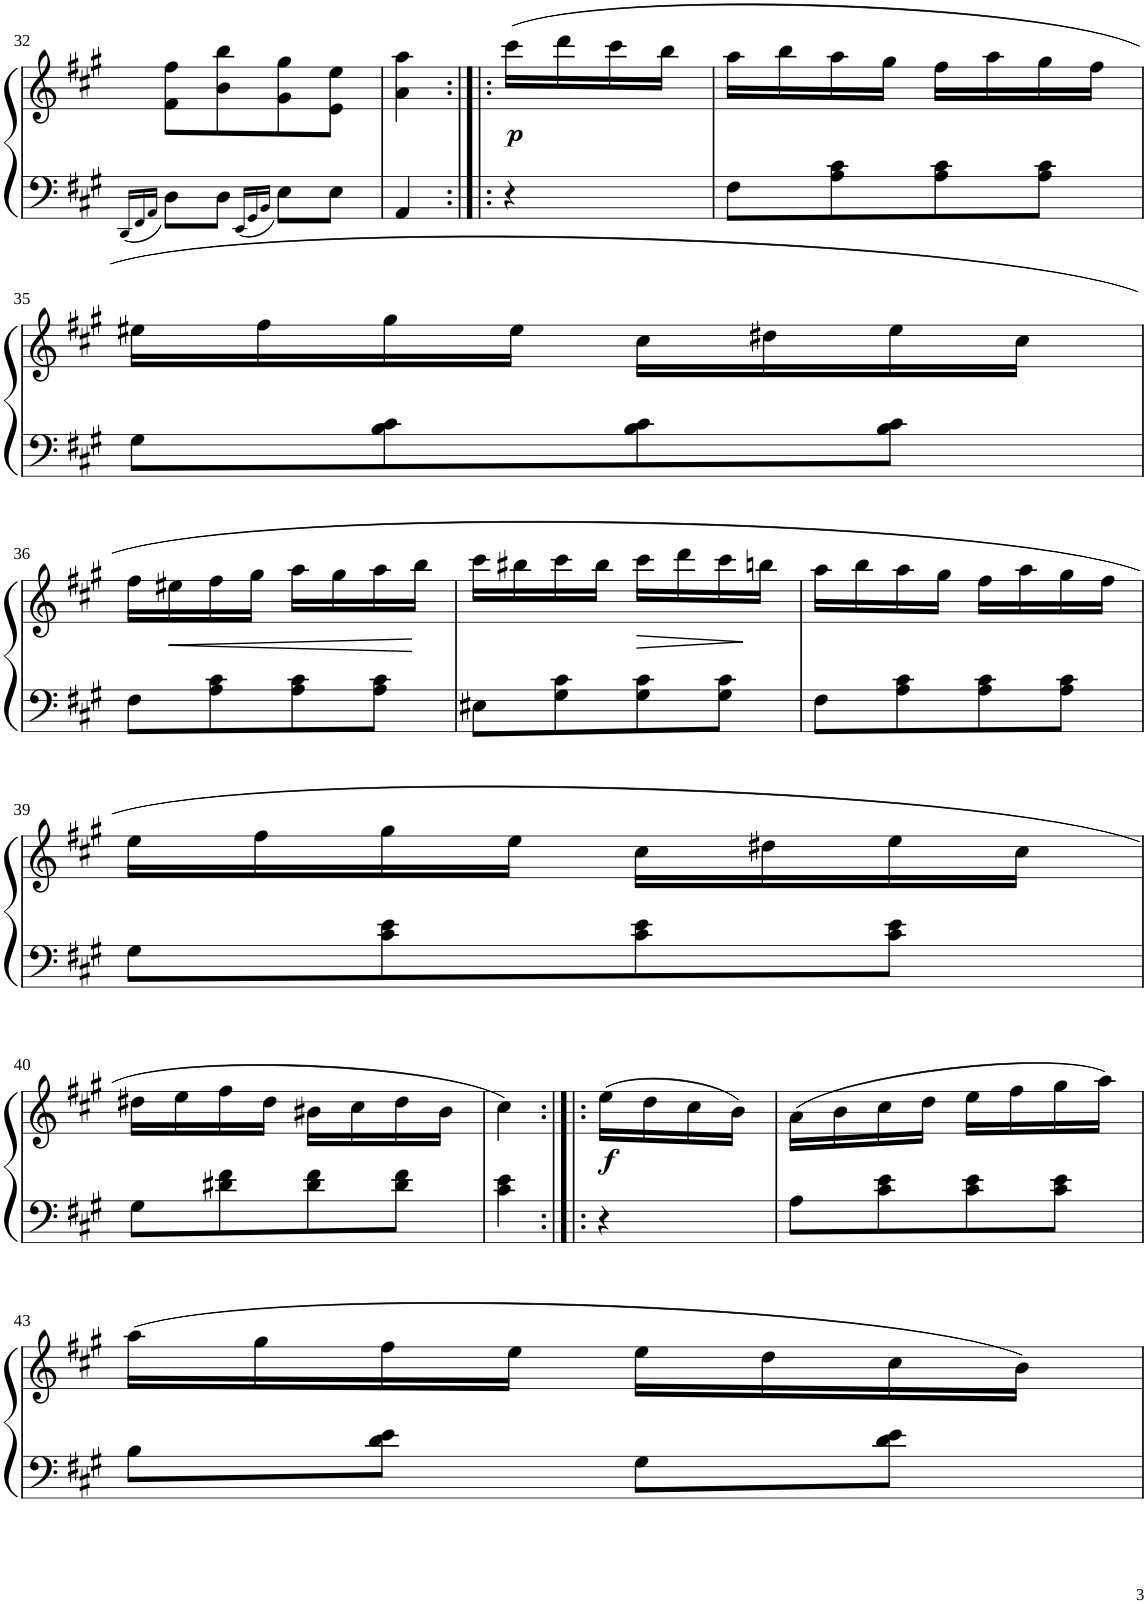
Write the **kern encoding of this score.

**kern	**kern	**dynam
*part1	*part1	*part1
*staff2	*staff1	*staff1/2
*I"Piano	*	*
*I'Pno	*	*
!!LO:PB:g=z
*clefF4	*clefG2	*
*k[f#c#g#]	*k[f#c#g#]	*
*M2/4	*M2/4	*
=32	=32	=32
16qDD/LL	.	.
16qFF#/	.	.
16qAA/JJ	.	.
8D\L	8f#\ 8ff#\L	.
8D\J	8b\ 8bb\	.
16qEE/LL	.	.
16qGG#/	.	.
16qBB/JJ	.	.
8E\L	8g#\ 8gg#\	.
8E\J	8e\ 8ee\J	.
=33	=33	=33
4AA/	4a\ 4aa\	.
=33:|!|:	=33:|!|:	=33:|!|:
!	!	!LO:DY:b
4r	(16ccc#\LL	p
.	16ddd\	.
.	16ccc#\	.
.	16bb\JJ	.
=34	=34	=34
8F#\L	16aa\LL	.
.	16bb\	.
8A\ 8c#\	16aa\	.
.	16gg#\JJ	.
8A\ 8c#\	16ff#\LL	.
.	16aa\	.
8A\ 8c#\J	16gg#\	.
.	16ff#\JJ	.
!!LO:LB:g=z
=35	=35	=35
8G#\L	16ee#X\LL	.
.	16ff#\	.
8B\ 8c#\	16gg#\	.
.	16ee#\JJ	.
8B\ 8c#\	16cc#\LL	.
.	16dd#X\	.
8B\ 8c#\J	16ee#\	.
.	16cc#\JJ	.
!!LO:LB:g=z
=36	=36	=36
8F#\L	16ff#\LL	.
!	!	!LO:HP:b
.	16ee#X\	<
8A\ 8c#\	16ff#\	.
.	16gg#\JJ	.
8A\ 8c#\	16aa\LL	.
.	16gg#\	.
8A\ 8c#\J	16aa\	.
.	16bb\JJ	.
.	.	[
=37	=37	=37
8E#X\L	16ccc#\LL	.
.	16bb#X\	.
8G#\ 8c#\	16ccc#\	.
.	16bb#\JJ	.
!	!	!LO:HP:b
8G#\ 8c#\	16ccc#\LL	>
.	16ddd\	.
8G#\ 8c#\J	16ccc#\	.
.	16bbn\JJ	.
.	.	]
=38	=38	=38
8F#\L	16aa\LL	.
.	16bb\	.
8A\ 8c#\	16aa\	.
.	16gg#\JJ	.
8A\ 8c#\	16ff#\LL	.
.	16aa\	.
8A\ 8c#\J	16gg#\	.
.	16ff#\JJ	.
!!LO:LB:g=z
=39	=39	=39
8G#\L	16ee\LL	.
.	16ff#\	.
8c#\ 8e\	16gg#\	.
.	16ee\JJ	.
8c#\ 8e\	16cc#\LL	.
.	16dd#X\	.
8c#\ 8e\J	16ee\	.
.	16cc#\JJ	.
!!LO:LB:g=z
=40	=40	=40
8G#\L	16dd#X\LL	.
.	16ee\	.
8d#X\ 8f#\	16ff#\	.
.	16dd#\JJ	.
8d#\ 8f#\	16b#X\LL	.
.	16cc#\	.
8d#\ 8f#\J	16dd#\	.
.	16b#\JJ	.
=41	=41	=41
4c#\ 4e\	4cc#\)	.
=41:|!|:	=41:|!|:	=41:|!|:
!	!	!LO:DY:b
4r	(16ee\LL	f
.	16dd\	.
.	16cc#\	.
.	16b\JJ)	.
=42	=42	=42
8A\L	(16a\LL	.
.	16b\	.
8c#\ 8e\	16cc#\	.
.	16dd\JJ	.
8c#\ 8e\	16ee\LL	.
.	16ff#\	.
8c#\ 8e\J	16gg#\	.
.	16aa\JJ)	.
!!LO:LB:g=z
=43	=43	=43
8B\L	(16aa\LL	.
.	16gg#\	.
8d\ 8e\J	16ff#\	.
.	16ee\JJ	.
8G#\L	16ee\LL	.
.	16dd\	.
8d\ 8e\J	16cc#\	.
.	16b\JJ)	.
=	=	=
*-	*-	*-
